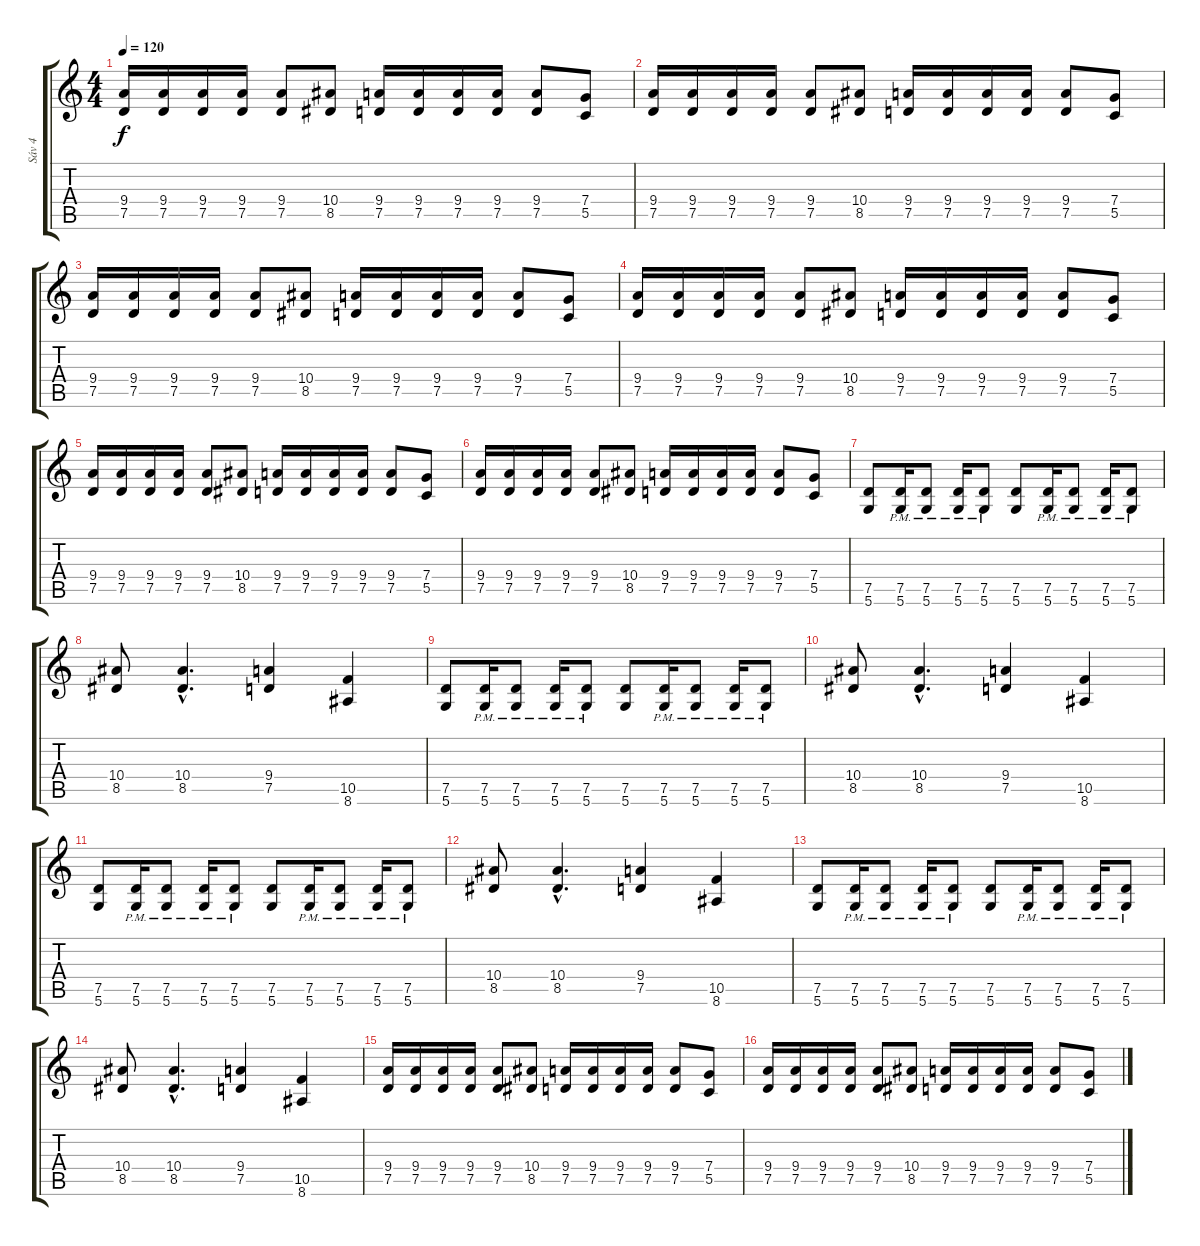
\track ("Sáv 4" "Sáv 4") {instrument distortionguitar}
\staff {score tabs}
\tuning (D4 A3 F3 C3 G2 D2) {hide}
\ts (4 4)
\tempo 120
\clef g2
\ks c
(9.4 7.5).16{dy f} (9.4 7.5).16 (9.4 7.5).16 (9.4 7.5).16 (9.4 7.5).8 (10.4 8.5).8 (9.4 7.5).16 (9.4 7.5).16 (9.4 7.5).16 (9.4 7.5).16 (9.4 7.5).8 (7.4 5.5).8 |
(9.4 7.5).16 (9.4 7.5).16 (9.4 7.5).16 (9.4 7.5).16 (9.4 7.5).8 (10.4 8.5).8 (9.4 7.5).16 (9.4 7.5).16 (9.4 7.5).16 (9.4 7.5).16 (9.4 7.5).8 (7.4 5.5).8 |
(9.4 7.5).16 (9.4 7.5).16 (9.4 7.5).16 (9.4 7.5).16 (9.4 7.5).8 (10.4 8.5).8 (9.4 7.5).16 (9.4 7.5).16 (9.4 7.5).16 (9.4 7.5).16 (9.4 7.5).8 (7.4 5.5).8 |
(9.4 7.5).16 (9.4 7.5).16 (9.4 7.5).16 (9.4 7.5).16 (9.4 7.5).8 (10.4 8.5).8 (9.4 7.5).16 (9.4 7.5).16 (9.4 7.5).16 (9.4 7.5).16 (9.4 7.5).8 (7.4 5.5).8 |
(9.4 7.5).16 (9.4 7.5).16 (9.4 7.5).16 (9.4 7.5).16 (9.4 7.5).8 (10.4 8.5).8 (9.4 7.5).16 (9.4 7.5).16 (9.4 7.5).16 (9.4 7.5).16 (9.4 7.5).8 (7.4 5.5).8 |
(9.4 7.5).16 (9.4 7.5).16 (9.4 7.5).16 (9.4 7.5).16 (9.4 7.5).8 (10.4 8.5).8 (9.4 7.5).16 (9.4 7.5).16 (9.4 7.5).16 (9.4 7.5).16 (9.4 7.5).8 (7.4 5.5).8 |
(7.5 5.6).8 (7.5{pm} 5.6{pm}).16 (7.5{pm} 5.6{pm}).8 (7.5{pm} 5.6{pm}).16 (7.5{pm} 5.6{pm}).8 (7.5 5.6).8 (7.5{pm} 5.6{pm}).16 (7.5{pm} 5.6{pm}).8 (7.5{pm} 5.6{pm}).16 (7.5{pm} 5.6{pm}).8 |
(10.4 8.5).8 (10.4{hac} 8.5{hac}).4{d} (9.4 7.5).4 (10.5 8.6).4 |
(7.5 5.6).8 (7.5{pm} 5.6{pm}).16 (7.5{pm} 5.6{pm}).8 (7.5{pm} 5.6{pm}).16 (7.5{pm} 5.6{pm}).8 (7.5 5.6).8 (7.5{pm} 5.6{pm}).16 (7.5{pm} 5.6{pm}).8 (7.5{pm} 5.6{pm}).16 (7.5{pm} 5.6{pm}).8 |
(10.4 8.5).8 (10.4{hac} 8.5{hac}).4{d} (9.4 7.5).4 (10.5 8.6).4 |
(7.5 5.6).8 (7.5{pm} 5.6{pm}).16 (7.5{pm} 5.6{pm}).8 (7.5{pm} 5.6{pm}).16 (7.5{pm} 5.6{pm}).8 (7.5 5.6).8 (7.5{pm} 5.6{pm}).16 (7.5{pm} 5.6{pm}).8 (7.5{pm} 5.6{pm}).16 (7.5{pm} 5.6{pm}).8 |
(10.4 8.5).8 (10.4{hac} 8.5{hac}).4{d} (9.4 7.5).4 (10.5 8.6).4 |
(7.5 5.6).8 (7.5{pm} 5.6{pm}).16 (7.5{pm} 5.6{pm}).8 (7.5{pm} 5.6{pm}).16 (7.5{pm} 5.6{pm}).8 (7.5 5.6).8 (7.5{pm} 5.6{pm}).16 (7.5{pm} 5.6{pm}).8 (7.5{pm} 5.6{pm}).16 (7.5{pm} 5.6{pm}).8 |
(10.4 8.5).8 (10.4{hac} 8.5{hac}).4{d} (9.4 7.5).4 (10.5 8.6).4 |
(9.4 7.5).16 (9.4 7.5).16 (9.4 7.5).16 (9.4 7.5).16 (9.4 7.5).8 (10.4 8.5).8 (9.4 7.5).16 (9.4 7.5).16 (9.4 7.5).16 (9.4 7.5).16 (9.4 7.5).8 (7.4 5.5).8 |
(9.4 7.5).16 (9.4 7.5).16 (9.4 7.5).16 (9.4 7.5).16 (9.4 7.5).8 (10.4 8.5).8 (9.4 7.5).16 (9.4 7.5).16 (9.4 7.5).16 (9.4 7.5).16 (9.4 7.5).8 (7.4 5.5).8
